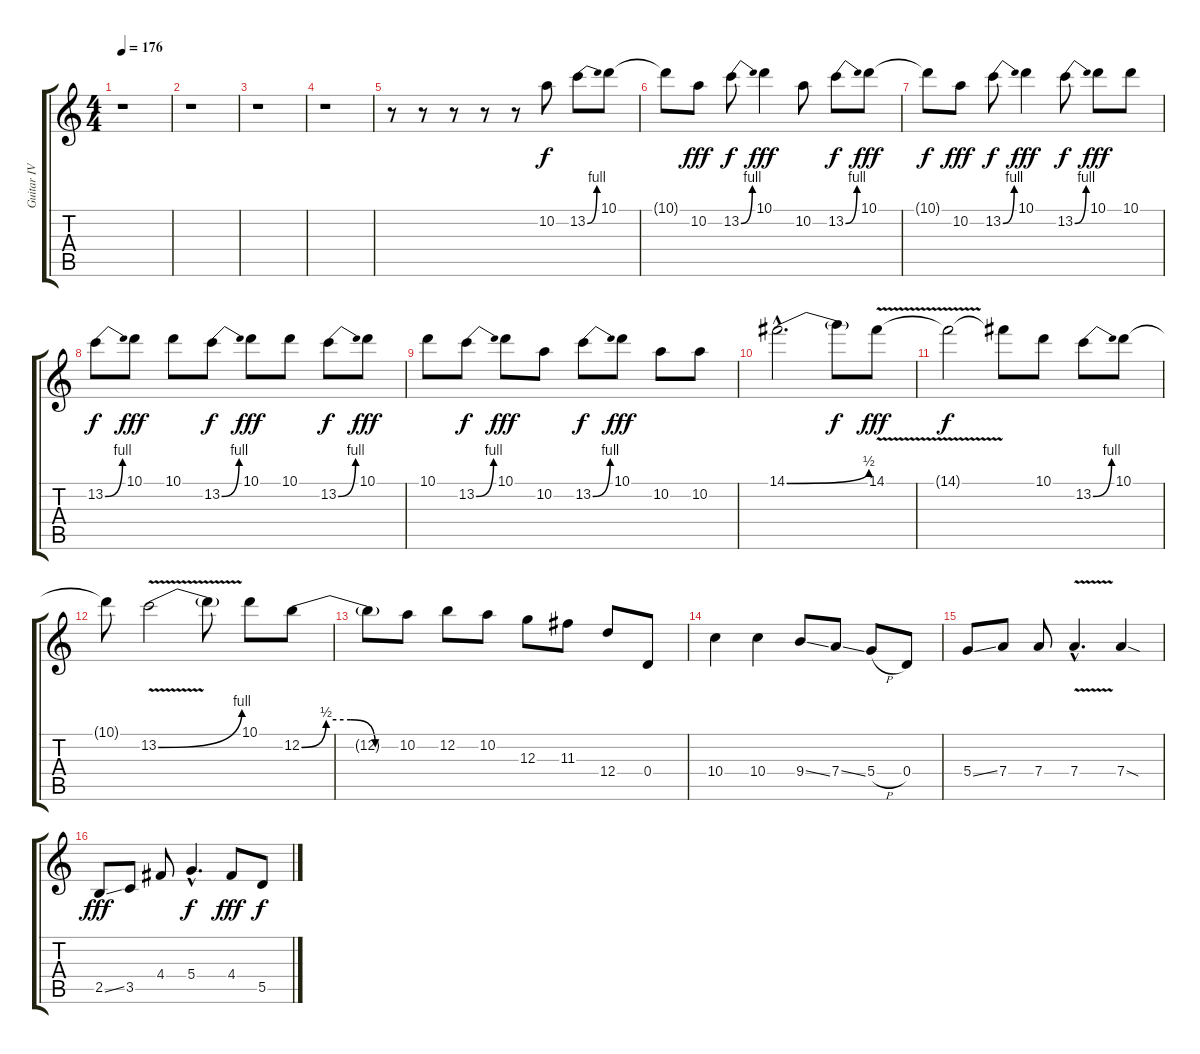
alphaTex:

\track ("Guitar IV - Solo" "Guitar IV ") {instrument overdrivenguitar}
\staff {score tabs}
\tuning (E4 B3 G3 D3 A2 E2) {hide}
\ts (4 4)
\tempo 176
\clef g2
\ks c
r.1{dy mp} |
r.1 |
r.1 |
r.1 |
r.8 r.8 r.8 r.8 r.8 10.2.8{dy f} 13.2{be (bend 0 0 60 4)}.8 10.1.8 |
10.1{t}.8 10.2.8{dy fff} 13.2{be (bend 0 0 60 4)}.8{dy f} 10.1.4{dy fff} 10.2.8 13.2{be (bend 0 0 60 4)}.8{dy f} 10.1.8{dy fff} |
10.1{t}.8{dy f} 10.2.8{dy fff} 13.2{be (bend 0 0 60 4)}.8{dy f} 10.1.4{dy fff} 13.2{be (bend 0 0 60 4)}.8{dy f} 10.1.8{dy fff} 10.1.8 |
13.2{be (bend 0 0 60 4)}.8{dy f} 10.1.8{dy fff} 10.1.8 13.2{be (bend 0 0 60 4)}.8{dy f} 10.1.8{dy fff} 10.1.8 13.2{be (bend 0 0 60 4)}.8{dy f} 10.1.8{dy fff} |
10.1.8 13.2{be (bend 0 0 60 4)}.8{dy f} 10.1.8{dy fff} 10.2.8 13.2{be (bend 0 0 60 4)}.8{dy f} 10.1.8{dy fff} 10.2.8 10.2.8 |
14.1{be (bend 0 0 60 2) hac}.2{d} 14.1{t}.8{dy f} 14.1{v}.8{dy fff} |
14.1{t}.2{dy f} 14.1{t}.8 10.1.8 13.2{be (bend 0 0 60 4)}.8 10.1.8 |
10.1{t}.8 13.2{be (bend 0 0 60 4) v}.2 13.2{t}.8 10.1.8 12.2{be (custom 0 0 15 2 30 2 45 0 60 0)}.8 |
12.2{t}.8 10.2.8 12.2.8 10.2.8 12.3.8 11.3.8 12.4.8 0.4.8 |
10.4.4 10.4.4 9.4{ss}.8 7.4{ss}.8 5.4{h}.8 0.4.8 |
5.4{ss}.8 7.4.8 7.4.8 7.4{v hac}.4{d} 7.4{sod}.4 |
2.5{ss}.8{dy fff} 3.5.8 4.4.8 5.4{hac}.4{d dy f} 4.4.8{dy fff} 5.5.8{dy f}
